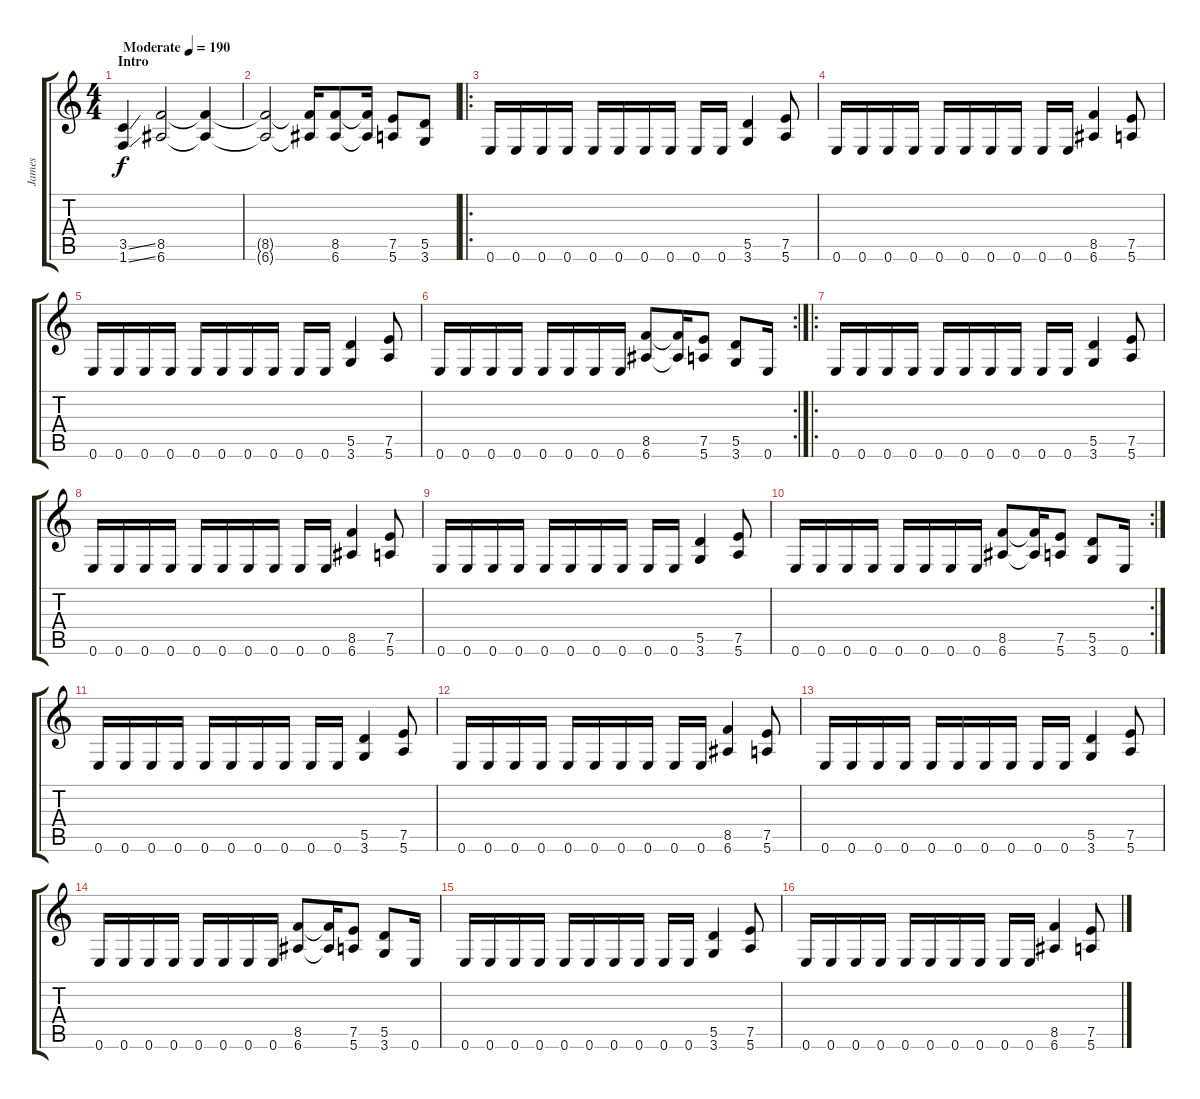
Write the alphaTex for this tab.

\track ("James" "James") {instrument distortionguitar}
\staff {score tabs}
\tuning (E4 B3 G3 D3 A2 E2) {hide}
\ts (4 4)
\section ("" "Intro")
\tempo (190 "Moderate")
\clef g2
\ks c
(3.5{ss} 1.6{ss}).4{dy f instrument distortionguitar} (8.5 6.6).2 (8.5{t} 6.6{t}).4 |
(8.5{t} 6.6{t}).2 (8.5{t} 6.6{t}).16 (8.5 6.6).8 (8.5{t} 6.6{t}).16 (7.5 5.6).8 (5.5 3.6).8 |
\ro
0.6.16 0.6.16 0.6.16 0.6.16 0.6.16 0.6.16 0.6.16 0.6.16 0.6.16 0.6.16 (5.5 3.6).4 (7.5 5.6).8 |
0.6.16 0.6.16 0.6.16 0.6.16 0.6.16 0.6.16 0.6.16 0.6.16 0.6.16 0.6.16 (8.5 6.6).4 (7.5 5.6).8 |
0.6.16 0.6.16 0.6.16 0.6.16 0.6.16 0.6.16 0.6.16 0.6.16 0.6.16 0.6.16 (5.5 3.6).4 (7.5 5.6).8 |
\rc 2
0.6.16 0.6.16 0.6.16 0.6.16 0.6.16 0.6.16 0.6.16 0.6.16 (8.5 6.6).8 (8.5{t} 6.6{t}).16 (7.5 5.6).8 (5.5 3.6).8 0.6.16 |
\ro
0.6.16 0.6.16 0.6.16 0.6.16 0.6.16 0.6.16 0.6.16 0.6.16 0.6.16 0.6.16 (5.5 3.6).4 (7.5 5.6).8 |
0.6.16 0.6.16 0.6.16 0.6.16 0.6.16 0.6.16 0.6.16 0.6.16 0.6.16 0.6.16 (8.5 6.6).4 (7.5 5.6).8 |
0.6.16 0.6.16 0.6.16 0.6.16 0.6.16 0.6.16 0.6.16 0.6.16 0.6.16 0.6.16 (5.5 3.6).4 (7.5 5.6).8 |
\rc 2
0.6.16 0.6.16 0.6.16 0.6.16 0.6.16 0.6.16 0.6.16 0.6.16 (8.5 6.6).8 (8.5{t} 6.6{t}).16 (7.5 5.6).8 (5.5 3.6).8 0.6.16 |
0.6.16 0.6.16 0.6.16 0.6.16 0.6.16 0.6.16 0.6.16 0.6.16 0.6.16 0.6.16 (5.5 3.6).4 (7.5 5.6).8 |
0.6.16 0.6.16 0.6.16 0.6.16 0.6.16 0.6.16 0.6.16 0.6.16 0.6.16 0.6.16 (8.5 6.6).4 (7.5 5.6).8 |
0.6.16 0.6.16 0.6.16 0.6.16 0.6.16 0.6.16 0.6.16 0.6.16 0.6.16 0.6.16 (5.5 3.6).4 (7.5 5.6).8 |
0.6.16 0.6.16 0.6.16 0.6.16 0.6.16 0.6.16 0.6.16 0.6.16 (8.5 6.6).8 (8.5{t} 6.6{t}).16 (7.5 5.6).8 (5.5 3.6).8 0.6.16 |
0.6.16 0.6.16 0.6.16 0.6.16 0.6.16 0.6.16 0.6.16 0.6.16 0.6.16 0.6.16 (5.5 3.6).4 (7.5 5.6).8 |
0.6.16 0.6.16 0.6.16 0.6.16 0.6.16 0.6.16 0.6.16 0.6.16 0.6.16 0.6.16 (8.5 6.6).4 (7.5 5.6).8
